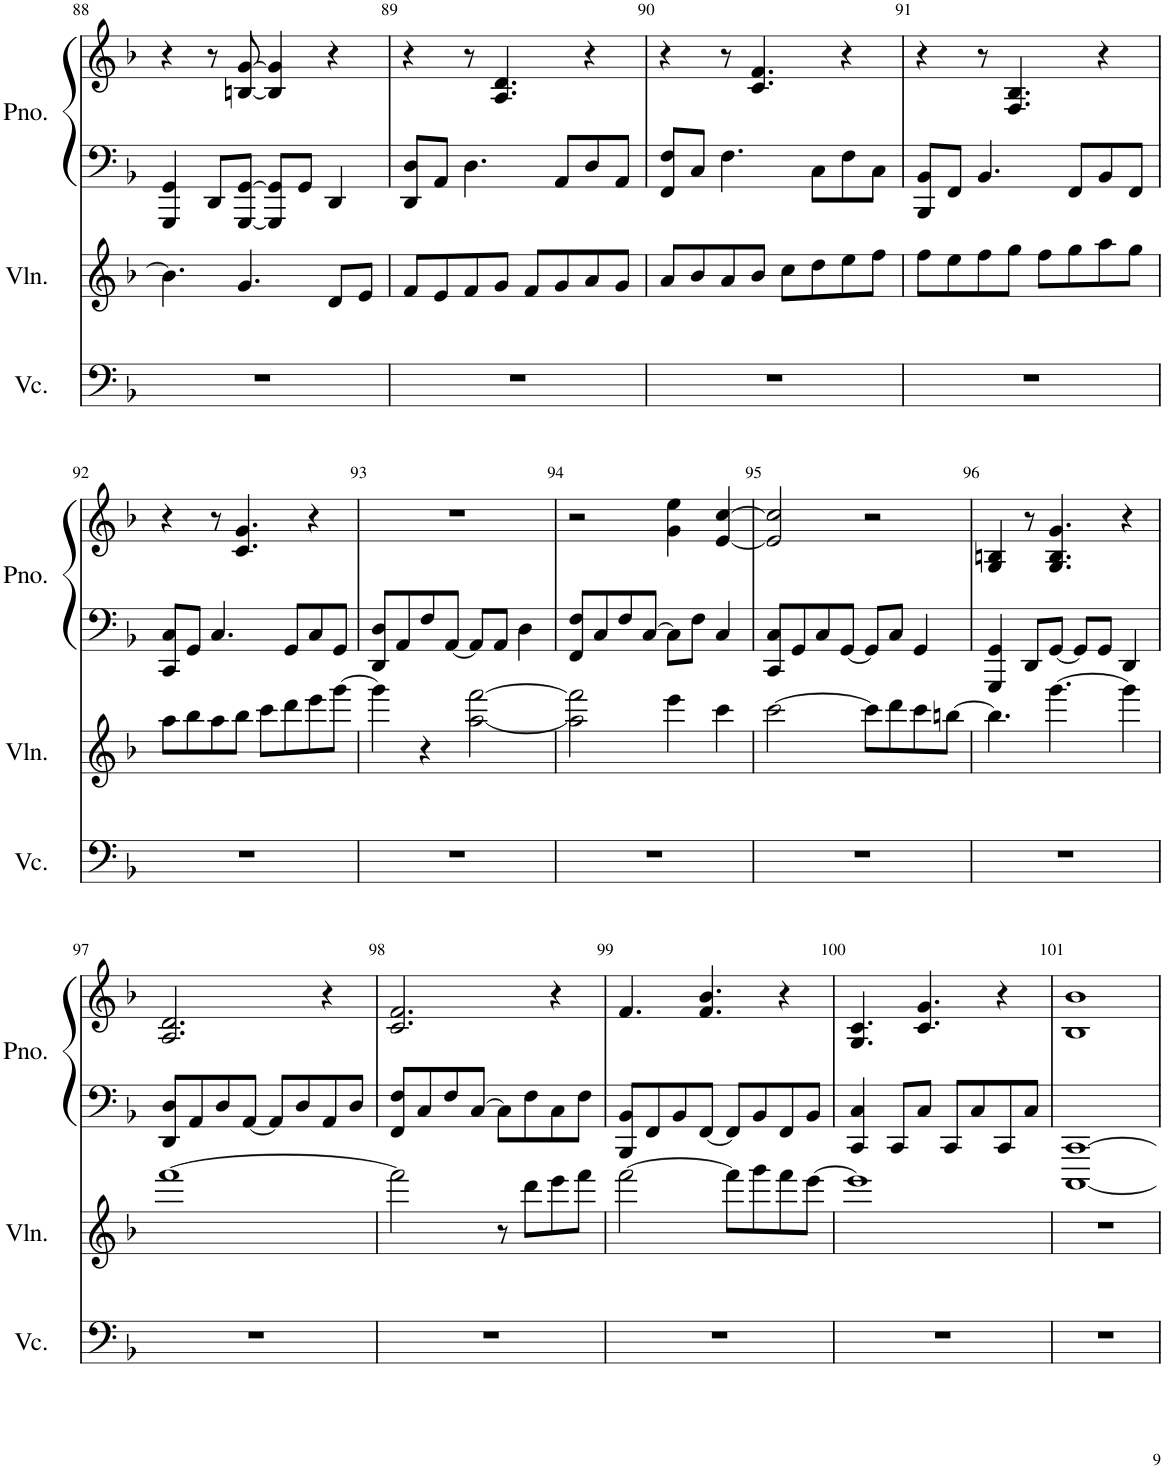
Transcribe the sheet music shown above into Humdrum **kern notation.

**kern	**kern	**kern	**kern
*part3	*part2	*part1	*part1
*staff4	*staff3	*staff2	*staff1
*I"Violoncello	*I"Violin	*I"Piano	*
*I'Vc.	*I'Vln.	*I'Pno.	*
!!LO:PB:g=z
*clefF4	*clefG2	*clefF4	*clefG2
*k[b-]	*k[b-]	*k[b-]	*k[b-]
*M4/4	*M4/4	*M4/4	*M4/4
=88	=88	=88	=88
1r	4.b\]	4GGG/ 4GG/	4r
.	.	8DD/L	8r
.	4.g/	[8GGG/ [8GG/J	[8Bn/ [8g/
.	.	8GGG/] 8GG/]L	4B/] 4g/]
.	.	8GG/J	.
.	8d/L	4DD/	4r
.	8e/J	.	.
=89	=89	=89	=89
1r	8f/L	8DD/ 8D/L	4r
.	8e/	8AA/J	.
.	8f/	4.D\	8r
.	8g/J	.	4.A/ 4.d/
.	8f/L	.	.
.	8g/	8AA/L	.
.	8a/	8D/	4r
.	8g/J	8AA/J	.
=90	=90	=90	=90
1r	8a/L	8FF/ 8F/L	4r
.	8b-/	8C/J	.
.	8a/	4.F\	8r
.	8b-/J	.	4.c/ 4.f/
.	8cc\L	.	.
.	8dd\	8C\L	.
.	8ee\	8F\	4r
.	8ff\J	8C\J	.
=91	=91	=91	=91
1r	8ff\L	8BBB-/ 8BB-/L	4r
.	8ee\	8FF/J	.
.	8ff\	4.BB-/	8r
.	8gg\J	.	4.F/ 4.B-/
.	8ff\L	.	.
.	8gg\	8FF/L	.
.	8aa\	8BB-/	4r
.	8gg\J	8FF/J	.
!!LO:LB:g=z
=92	=92	=92	=92
1r	8aa\L	8CC/ 8C/L	4r
.	8bb-\	8GG/J	.
.	8aa\	4.C/	8r
.	8bb-\J	.	4.c/ 4.g/
.	8ccc\L	.	.
.	8ddd\	8GG/L	.
.	8eee\	8C/	4r
.	[8ggg\J	8GG/J	.
=93	=93	=93	=93
1r	4ggg\]	8DD/ 8D/L	1r
.	.	8AA/	.
.	4r	8F/	.
.	.	[8AA/J	.
.	[2aa\ [2fff\	8AA/L]	.
.	.	8AA/J	.
.	.	4D\	.
=94	=94	=94	=94
1r	2aa\] 2fff\]	8FF/ 8F/L	2r
.	.	8C/	.
.	.	8F/	.
.	.	[8C/J	.
.	4eee\	8C\L]	4g\ 4ee\
.	.	8F\J	.
.	4ccc\	4C/	[4e/ [4cc/
=95	=95	=95	=95
1r	[2ccc\	8CC/ 8C/L	2e/] 2cc/]
.	.	8GG/	.
.	.	8C/	.
.	.	[8GG/J	.
.	8ccc\L]	8GG/L]	2r
.	8ddd\	8C/J	.
.	8ccc\	4GG/	.
.	[8bbn\J	.	.
=96	=96	=96	=96
1r	4.bb\]	4GGG/ 4GG/	4G/ 4Bn/
.	.	8DD/L	8r
.	[4.ggg\	[8GG/J	4.G/ 4.B/ 4.g/
.	.	8GG/L]	.
.	.	8GG/J	.
.	4ggg\]	4DD/	4r
!!LO:LB:g=z
=97	=97	=97	=97
1r	[1fff	8DD/ 8D/L	2.A/ 2.d/
.	.	8AA/	.
.	.	8D/	.
.	.	[8AA/J	.
.	.	8AA/L]	.
.	.	8D/	.
.	.	8AA/	4r
.	.	8D/J	.
=98	=98	=98	=98
1r	2fff\]	8FF/ 8F/L	2.c/ 2.f/
.	.	8C/	.
.	.	8F/	.
.	.	[8C/J	.
.	8r	8C\L]	.
.	8ddd\L	8F\	.
.	8eee\	8C\	4r
.	8fff\J	8F\J	.
=99	=99	=99	=99
1r	[2fff\	8BBB-/ 8BB-/L	4.f/
.	.	8FF/	.
.	.	8BB-/	.
.	.	[8FF/J	4.f/ 4.b-/
.	8fff\L]	8FF/L]	.
.	8ggg\	8BB-/	.
.	8fff\	8FF/	4r
.	[8eee\J	8BB-/J	.
=100	=100	=100	=100
1r	1eee]	4CC/ 4C/	4.G/ 4.c/
.	.	8CC/L	.
.	.	8C/J	4.c/ 4.g/
.	.	8CC/L	.
.	.	8C/	.
.	.	8CC/	4r
.	.	8C/J	.
=101	=101	=101	=101
1r	1r	[1CCC [1CC	1B- 1b-
=	=	=	=
*-	*-	*-	*-
